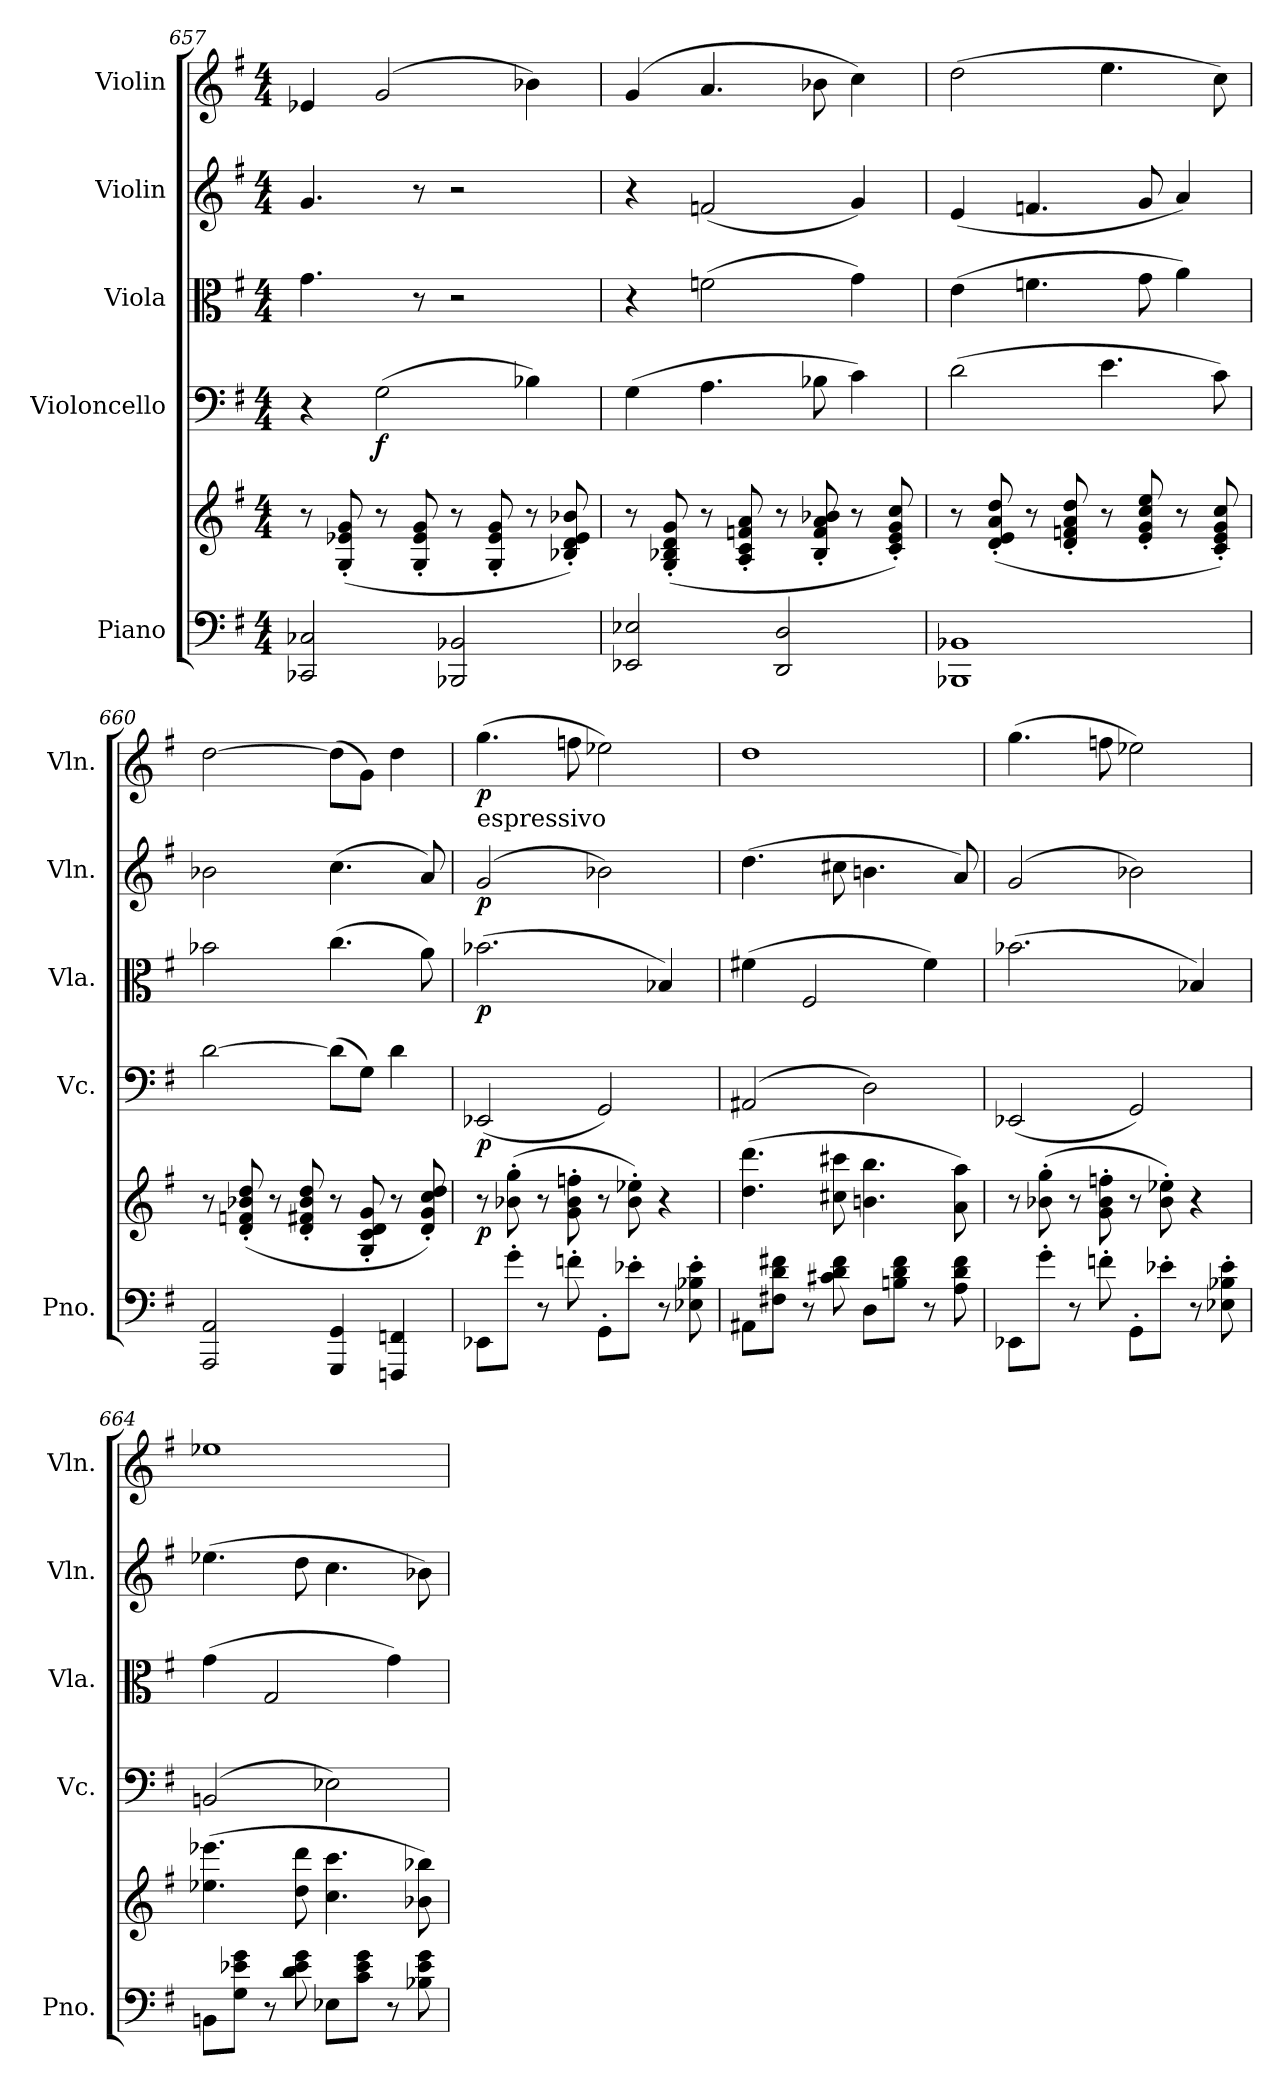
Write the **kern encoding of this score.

**kern	**kern	**dynam	**kern	**dynam	**kern	**dynam	**kern	**dynam	**kern	**dynam
*part5	*part5	*part5	*part4	*part4	*part3	*part3	*part2	*part2	*part1	*part1
*staff6	*staff5	*staff5/6	*staff4	*staff4	*staff3	*staff3	*staff2	*staff2	*staff1	*staff1
*I"Piano	*	*	*I"Violoncello	*	*I"Viola	*	*I"Violin	*	*I"Violin	*
*I'Pno.	*	*	*I'Vc.	*	*I'Vla.	*	*I'Vln.	*	*I'Vln.	*
!!LO:PB:g=z
*clefF4	*clefG2	*	*clefF4	*	*clefC3	*	*clefG2	*	*clefG2	*
*k[f#]	*k[f#]	*	*k[f#]	*	*k[f#]	*	*k[f#]	*	*k[f#]	*
*M4/4	*M4/4	*	*M4/4	*	*M4/4	*	*M4/4	*	*M4/4	*
=657	=657	=657	=657	=657	=657	=657	=657	=657	=657	=657
2CC-X/ 2C-X/	8r	.	4r	.	4.g\	.	4.g/	.	4e-X/	.
.	(8G/' 8e-X/' 8g/'	.	.	.	.	.	.	.	.	.
!	!	!	!	!LO:DY:b	!	!	!	!	!	!
.	8r	.	(2G\	f	.	.	.	.	(2g/	.
.	8G/' 8e-/' 8g/'	.	.	.	8r	.	8r	.	.	.
2BBB-X/ 2BB-X/	8r	.	.	.	2r	.	2r	.	.	.
.	8G/' 8e-/' 8g/'	.	.	.	.	.	.	.	.	.
.	8r	.	4B-X\)	.	.	.	.	.	4b-X\)	.
.	8B-X/' 8d/' 8e-/' 8b-X/')	.	.	.	.	.	.	.	.	.
=658	=658	=658	=658	=658	=658	=658	=658	=658	=658	=658
2EE-X/ 2E-X/	8r	.	(4G\	.	4r	.	4r	.	(4g/	.
.	(8G/' 8B-X/' 8d/' 8g/'	.	.	.	.	.	.	.	.	.
.	8r	.	4.A\	.	(2fn\	.	(2fn/	.	4.a/	.
.	8A/' 8c/' 8fn/' 8a/'	.	.	.	.	.	.	.	.	.
2DD/ 2D/	8r	.	.	.	.	.	.	.	.	.
.	8B-/' 8f/' 8a/' 8b-X/'	.	8B-X\	.	.	.	.	.	8b-X\	.
.	8r	.	4c\)	.	4g\)	.	4g/)	.	4cc\)	.
.	8c/' 8e/' 8g/' 8cc/')	.	.	.	.	.	.	.	.	.
=659	=659	=659	=659	=659	=659	=659	=659	=659	=659	=659
1BBB-X 1BB-X	8r	.	(2d\	.	(4e\	.	(4e/	.	(2dd\	.
.	(8d/' 8e/' 8a/' 8dd/'	.	.	.	.	.	.	.	.	.
.	8r	.	.	.	4.fn\	.	4.fn/	.	.	.
.	8d/' 8fn/' 8a/' 8dd/'	.	.	.	.	.	.	.	.	.
.	8r	.	4.e\	.	.	.	.	.	4.ee\	.
.	8e/' 8g/' 8cc/' 8ee/'	.	.	.	8g\	.	8g/	.	.	.
.	8r	.	.	.	4a\)	.	4a/)	.	.	.
.	8c/' 8e/' 8g/' 8cc/')	.	8c\)	.	.	.	.	.	8cc\)	.
!!LO:LB:g=z
=660	=660	=660	=660	=660	=660	=660	=660	=660	=660	=660
2AAA/ 2AA/	8r	.	[2d\	.	2b-X\	.	2b-X\	.	[2dd\	.
.	(8d/' 8fn/' 8b-X/' 8dd/'	.	.	.	.	.	.	.	.	.
.	8r	.	.	.	.	.	.	.	.	.
.	8d/' 8f#X/' 8b-/' 8dd/'	.	.	.	.	.	.	.	.	.
4GGG/ 4GG/	8r	.	(8d\L]	.	(4.cc\	.	(4.cc\	.	(8dd\L]	.
.	8G/' 8c/' 8d/' 8g/'	.	8G\J)	.	.	.	.	.	8g\J)	.
4FFFn/ 4FFn/	8r	.	4d\	.	.	.	.	.	4dd\	.
.	8d/' 8g/' 8cc/' 8dd/')	.	.	.	8a\)	.	8a/)	.	.	.
=661	=661	=661	=661	=661	=661	=661	=661	=661	=661	=661
!	!	!	!	!	!	!	!	!	!LO:TX:b:t=espressivo	!
!	!	!LO:DY:b	!	!LO:DY:b	!	!LO:DY:b	!	!LO:DY:b	!	!LO:DY:b
8EE-X\L	8r	p	(2EE-X/	p	(2.b-X\	p	(2g/	p	(4.gg\	p
8g'\J	(8b-X\' 8gg\'	.	.	.	.	.	.	.	.	.
8r	8r	.	.	.	.	.	.	.	.	.
8fn'\	8g\' 8b-\' 8ffn\'	.	.	.	.	.	.	.	8ffn\	.
8GG'\L	8r	.	2GG/)	.	.	.	2b-X\)	.	2ee-X\)	.
8e-X'\J	8b-\' 8ee-X\')	.	.	.	.	.	.	.	.	.
8r	4r	.	.	.	4B-X/)	.	.	.	.	.
8E-X\' 8B-X\' 8e-\'	.	.	.	.	.	.	.	.	.	.
=662	=662	=662	=662	=662	=662	=662	=662	=662	=662	=662
8AA#X\L	(4.dd\ 4.ddd\	.	(2AA#X/	.	(4f#X\	.	(4.dd\	.	1dd	.
8F#X\ 8d\ 8f#X\J	.	.	.	.	.	.	.	.	.	.
8r	.	.	.	.	2F#/	.	.	.	.	.
8c#X\ 8d\ 8f#\	8cc#X\ 8ccc#X\	.	.	.	.	.	8cc#X\	.	.	.
8D\L	4.bn\ 4.bb\	.	2D\)	.	.	.	4.bn\	.	.	.
8Bn\ 8d\ 8f#\J	.	.	.	.	.	.	.	.	.	.
8r	.	.	.	.	4f#\)	.	.	.	.	.
8A\ 8d\ 8f#\	8a\ 8aa\)	.	.	.	.	.	8a/)	.	.	.
!!LO:PB:g=z
=663	=663	=663	=663	=663	=663	=663	=663	=663	=663	=663
8EE-X\L	8r	.	(2EE-X/	.	(2.b-X\	.	(2g/	.	(4.gg\	.
8g'\J	(8b-X\' 8gg\'	.	.	.	.	.	.	.	.	.
8r	8r	.	.	.	.	.	.	.	.	.
8fn'\	8g\' 8b-\' 8ffn\'	.	.	.	.	.	.	.	8ffn\	.
8GG'\L	8r	.	2GG/)	.	.	.	2b-X\)	.	2ee-X\)	.
8e-X'\J	8b-\' 8ee-X\')	.	.	.	.	.	.	.	.	.
8r	4r	.	.	.	4B-X/)	.	.	.	.	.
8E-X\' 8B-X\' 8e-\'	.	.	.	.	.	.	.	.	.	.
=664	=664	=664	=664	=664	=664	=664	=664	=664	=664	=664
8BBn\L	(4.ee-X\ 4.eee-X\	.	(2BBn/	.	(4g\	.	(4.ee-X\	.	1ee-X	.
8G\ 8e-X\ 8g\J	.	.	.	.	.	.	.	.	.	.
8r	.	.	.	.	2G/	.	.	.	.	.
8d\ 8e-\ 8g\	8dd\ 8ddd\	.	.	.	.	.	8dd\	.	.	.
8E-X\L	4.cc\ 4.ccc\	.	2E-X\)	.	.	.	4.cc\	.	.	.
8c\ 8e-\ 8g\J	.	.	.	.	.	.	.	.	.	.
8r	.	.	.	.	4g\)	.	.	.	.	.
8B-X\ 8e-\ 8g\	8b-X\ 8bb-X\)	.	.	.	.	.	8b-X\)	.	.	.
=	=	=	=	=	=	=	=	=	=	=
*-	*-	*-	*-	*-	*-	*-	*-	*-	*-	*-
